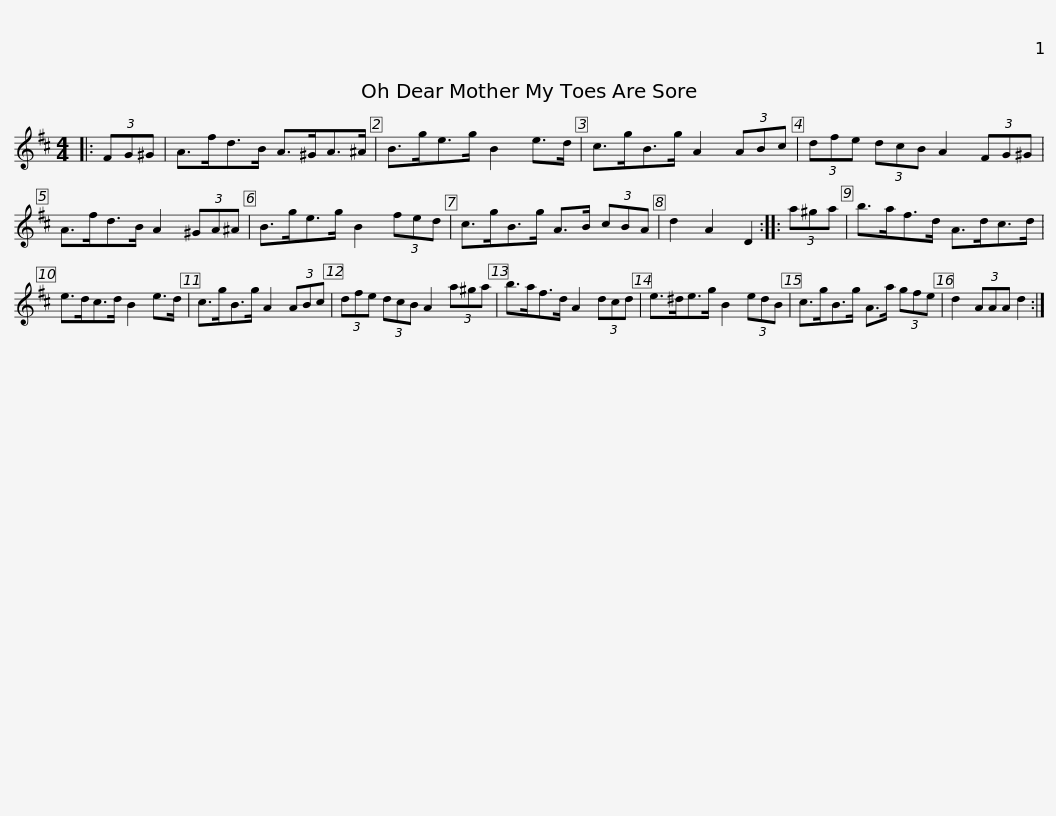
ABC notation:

X:1
L:1/8
M:4/4
I:linebreak $
K:D
V:1 treble
V:1
|: (3FG^G | A>fd>B A>^GA>^A | B>ge>g B2 e>d | c>gB>g A2 (3ABc | (3dfe (3dcB A2 (3FG^G |$ %5
 A>fd>B A2 (3^GA^A | B>ge>g B2 (3fed | c>gB>g A>B (3cBA | d2 A2 D2 :: (3a^ga |$ %10
 b>af>d A>dc>d | e>dc>d B2 e>d | c>gB>g A2 (3ABc | (3dfe (3dcB A2 (3a^ga |$ b>af>d A2 (3dcd | %15
 e>^de>g B2 (3edB | c>gB>g A>a (3gfe | d2 (3AAA d2 :| %18
